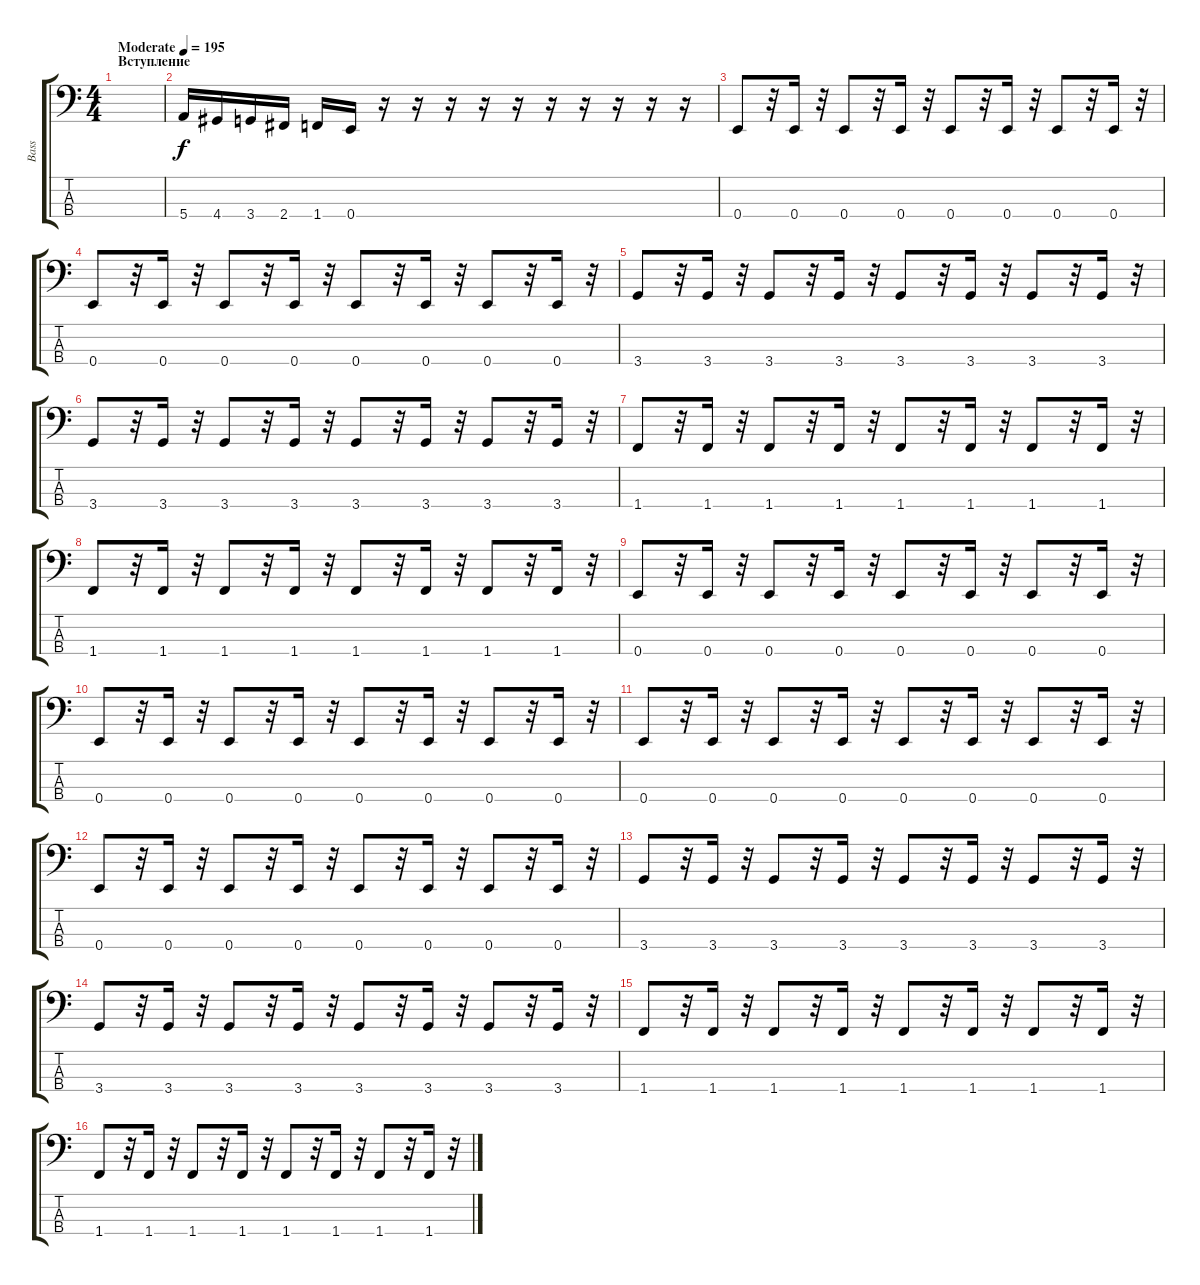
\track ("Bass" "Bass") {instrument electricbassfinger}
\staff {score tabs}
\tuning (G2 D2 A1 E1) {hide}
\ts (4 4)
\section ("" "Вступление")
\tempo (195 "Moderate")
\clef f4
\ks c
|
5.4.16 4.4.16 3.4.16 2.4.16 1.4.16 0.4.16 r.16 r.16 r.16 r.16 r.16 r.16 r.16 r.16 r.16 r.16 |
0.4.8 r.32 0.4.16 r.32 0.4.8 r.32 0.4.16 r.32 0.4.8 r.32 0.4.16 r.32 0.4.8 r.32 0.4.16 r.32 |
0.4.8 r.32 0.4.16 r.32 0.4.8 r.32 0.4.16 r.32 0.4.8 r.32 0.4.16 r.32 0.4.8 r.32 0.4.16 r.32 |
3.4.8 r.32 3.4.16 r.32 3.4.8 r.32 3.4.16 r.32 3.4.8 r.32 3.4.16 r.32 3.4.8 r.32 3.4.16 r.32 |
3.4.8 r.32 3.4.16 r.32 3.4.8 r.32 3.4.16 r.32 3.4.8 r.32 3.4.16 r.32 3.4.8 r.32 3.4.16 r.32 |
1.4.8 r.32 1.4.16 r.32 1.4.8 r.32 1.4.16 r.32 1.4.8 r.32 1.4.16 r.32 1.4.8 r.32 1.4.16 r.32 |
1.4.8 r.32 1.4.16 r.32 1.4.8 r.32 1.4.16 r.32 1.4.8 r.32 1.4.16 r.32 1.4.8 r.32 1.4.16 r.32 |
0.4.8 r.32 0.4.16 r.32 0.4.8 r.32 0.4.16 r.32 0.4.8 r.32 0.4.16 r.32 0.4.8 r.32 0.4.16 r.32 |
0.4.8 r.32 0.4.16 r.32 0.4.8 r.32 0.4.16 r.32 0.4.8 r.32 0.4.16 r.32 0.4.8 r.32 0.4.16 r.32 |
0.4.8 r.32 0.4.16 r.32 0.4.8 r.32 0.4.16 r.32 0.4.8 r.32 0.4.16 r.32 0.4.8 r.32 0.4.16 r.32 |
0.4.8 r.32 0.4.16 r.32 0.4.8 r.32 0.4.16 r.32 0.4.8 r.32 0.4.16 r.32 0.4.8 r.32 0.4.16 r.32 |
3.4.8 r.32 3.4.16 r.32 3.4.8 r.32 3.4.16 r.32 3.4.8 r.32 3.4.16 r.32 3.4.8 r.32 3.4.16 r.32 |
3.4.8 r.32 3.4.16 r.32 3.4.8 r.32 3.4.16 r.32 3.4.8 r.32 3.4.16 r.32 3.4.8 r.32 3.4.16 r.32 |
1.4.8 r.32 1.4.16 r.32 1.4.8 r.32 1.4.16 r.32 1.4.8 r.32 1.4.16 r.32 1.4.8 r.32 1.4.16 r.32 |
1.4.8 r.32 1.4.16 r.32 1.4.8 r.32 1.4.16 r.32 1.4.8 r.32 1.4.16 r.32 1.4.8 r.32 1.4.16 r.32
